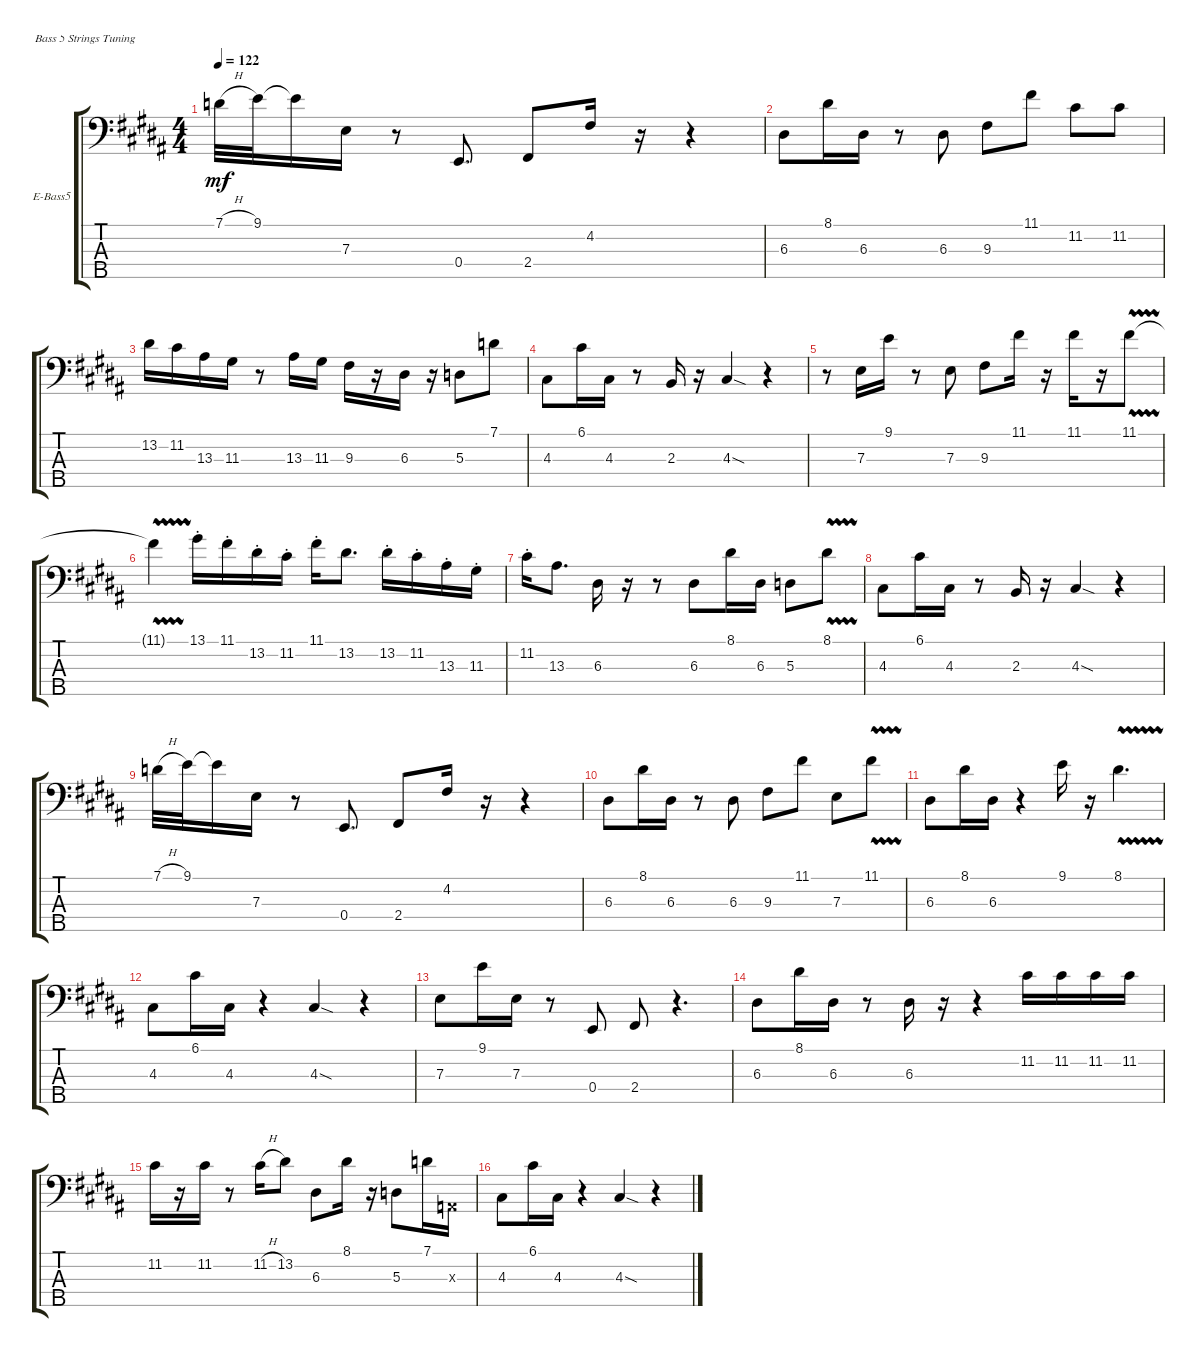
\defaultSystemsLayout 4
\bracketExtendMode groupsimilarinstruments
\firstSystemTrackNameOrientation horizontal
\otherSystemsTrackNameOrientation horizontal
\track ("Electric Bass" "E-Bass5") {multiBarRest instrument electricbassfinger}
\staff {score tabs}
\tuning (G2 D2 A1 E1 B0)
\ts (4 4)
\tempo 122
\clef f4
\ks b
7.1{h}.32{dy mf} 9.1.32 9.1{t}.16 7.3.16 r.8 0.4.8{d} 2.4.8 4.2.16 r.16 r.4 |
6.3.8 8.1.16 6.3.16 r.8 6.3.8 9.3.8 11.1.8 11.2.8 11.2.8 |
13.2.16 11.2.16 13.3.16 11.3.16 r.8 13.3.16 11.3.16 9.3.16 r.16 6.3.16 r.16 5.3.8 7.1.8 |
4.3.8 6.1.16 4.3.16 r.8 2.3.16 r.16 4.3{sod}.4 r.4 |
r.8 7.3.16 9.1.16 r.8 7.3.8 9.3.8 11.1.16 r.16 11.1.16 r.16 11.1{vw}.8 |
11.1{vw t}.4 13.1{st}.16 11.1{st}.16 13.2{st}.16 11.2{st}.16 11.1{st}.16 13.2.8{d} 13.2{st}.16 11.2{st}.16 13.3{st}.16 11.3{st}.16 |
11.2{st}.16 13.3.8{d} 6.3.16 r.16 r.8 6.3.8 8.1.16 6.3.16 5.3.8 8.1{vw}.8 |
4.3.8 6.1.16 4.3.16 r.8 2.3.16 r.16 4.3{sod}.4 r.4 |
7.1{h}.32 9.1.32 9.1{t}.16 7.3.16 r.8 0.4.8{d} 2.4.8 4.2.16 r.16 r.4 |
6.3.8 8.1.16 6.3.16 r.8 6.3.8 9.3.8 11.1.8 7.3.8 11.1{vw}.8 |
6.3.8 8.1.16 6.3.16 r.4 9.1.16 r.16 8.1{vw}.4{d} |
4.3.8 6.1.16 4.3.16 r.4 4.3{sod}.4 r.4 |
7.3.8 9.1.16 7.3.16 r.8 0.4.8 2.4.8 r.4{d} |
6.3.8 8.1.16 6.3.16 r.8 6.3.16 r.16 r.4 11.2.16 11.2.16 11.2.16 11.2.16 |
11.2.16 r.16 11.2.16 r.8 11.2{h}.16 13.2.8 6.3.8 8.1.16 r.16 5.3.8 7.1.16 0.3{x}.16 |
4.3.8 6.1.16 4.3.16 r.4 4.3{sod}.4 r.4
